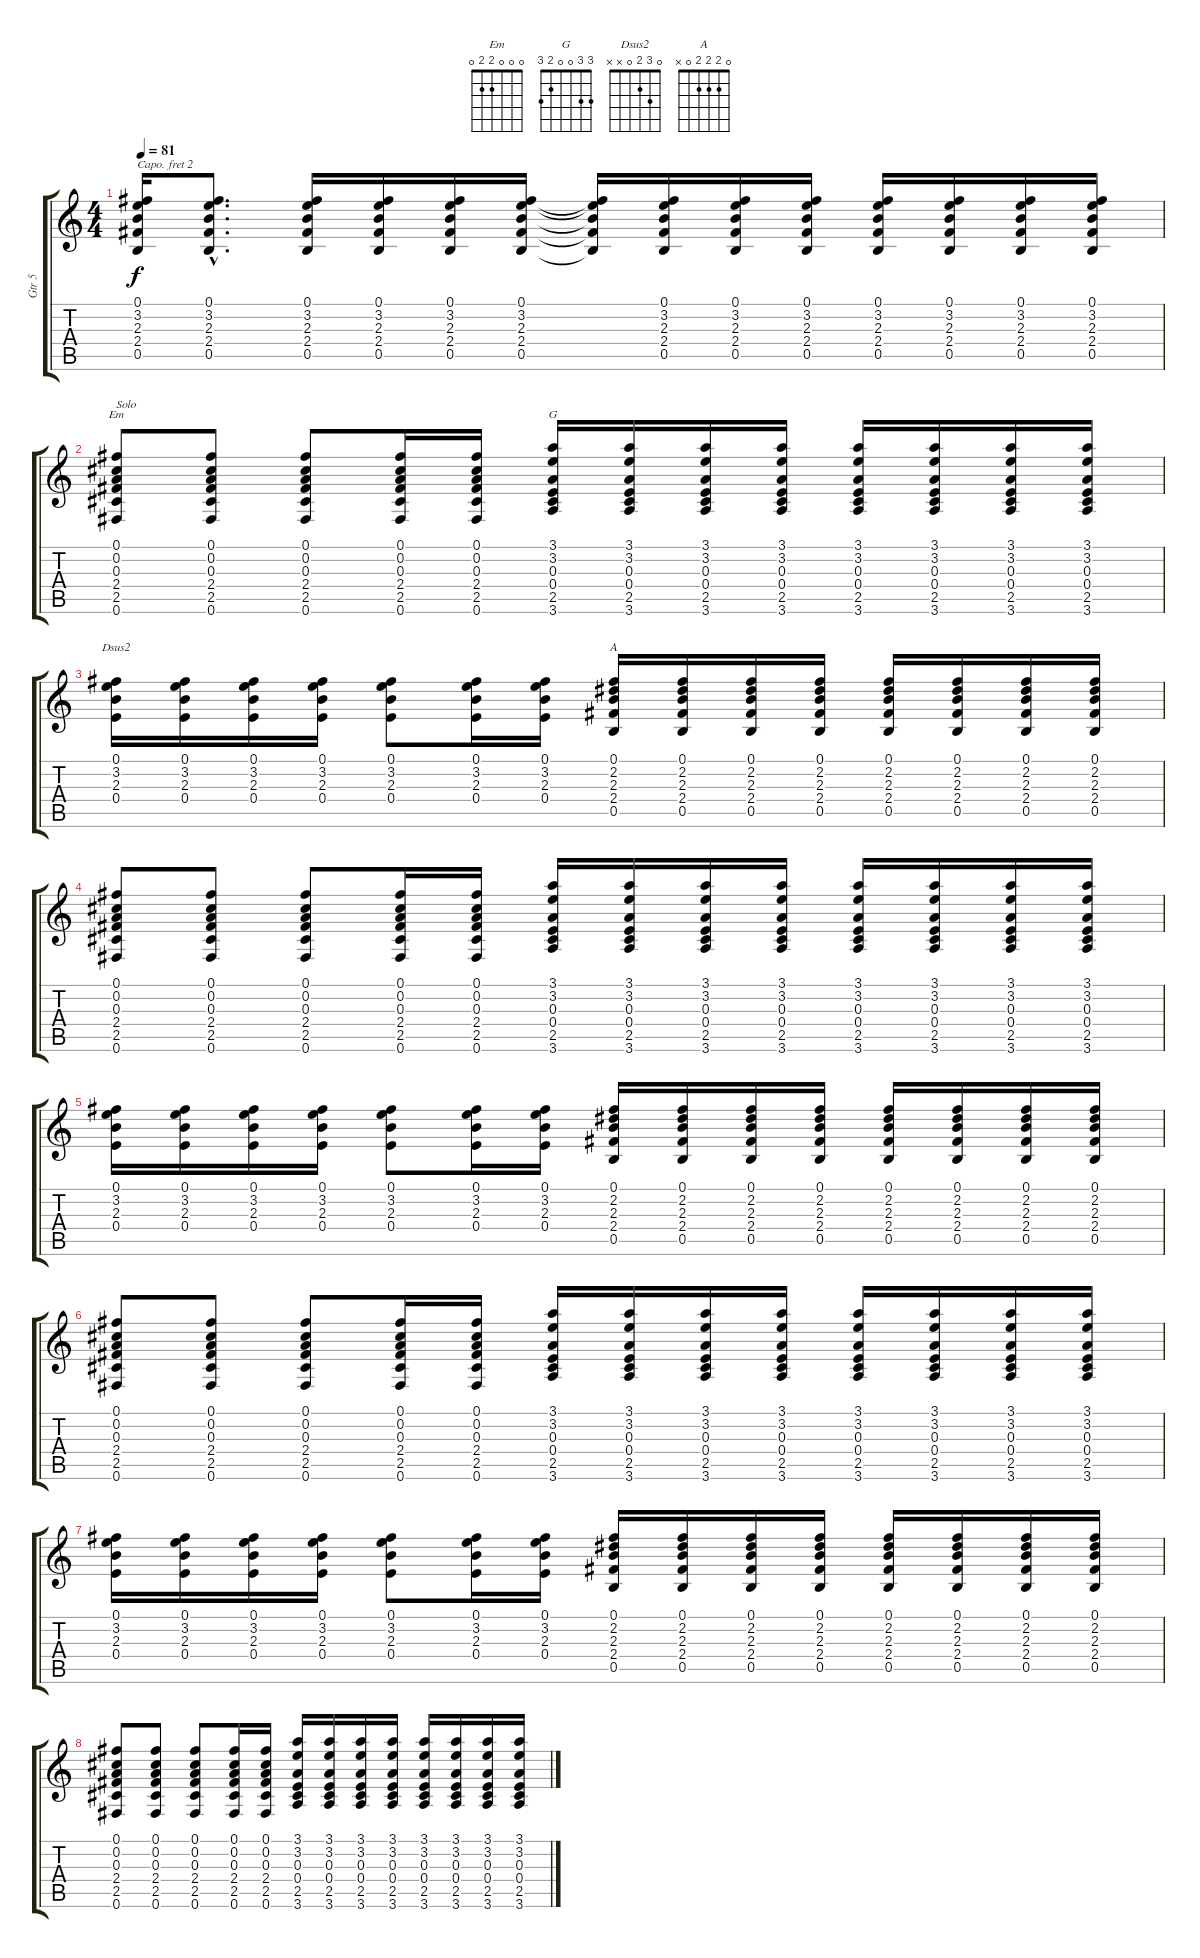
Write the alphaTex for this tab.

\track ("Gtr 5" "Gtr 5") {instrument distortionguitar}
\staff {score tabs}
\capo 2
\tuning (E4 B3 G3 D3 A2 E2) {hide}
\chord ("Em" 0 0 0 2 2 0)
\chord ("G" 3 3 0 0 2 3)
\chord ("Dsus2" 0 3 2 0 x x)
\chord ("A" 0 2 2 2 0 x)
\ts (4 4)
\tempo 81
\clef g2
\ks c
(0.1 3.2 2.3 2.4 0.5).16{dy f} (0.1{hac} 3.2{hac} 2.3{hac} 2.4{hac} 0.5{hac}).8{d} (0.1 3.2 2.3 2.4 0.5).16 (0.1 3.2 2.3 2.4 0.5).16 (0.1 3.2 2.3 2.4 0.5).16 (0.1 3.2 2.3 2.4 0.5).16 (0.1{t} 3.2{t} 2.3{t} 2.4{t} 0.5{t}).16 (0.1 3.2 2.3 2.4 0.5).16 (0.1 3.2 2.3 2.4 0.5).16 (0.1 3.2 2.3 2.4 0.5).16 (0.1 3.2 2.3 2.4 0.5).16 (0.1 3.2 2.3 2.4 0.5).16 (0.1 3.2 2.3 2.4 0.5).16 (0.1 3.2 2.3 2.4 0.5).16 |
(0.1 0.2 0.3 2.4 2.5 0.6).8{ch "Em" txt "Solo"} (0.1 0.2 0.3 2.4 2.5 0.6).8 (0.1 0.2 0.3 2.4 2.5 0.6).8 (0.1 0.2 0.3 2.4 2.5 0.6).16 (0.1 0.2 0.3 2.4 2.5 0.6).16 (3.1 3.2 0.3 0.4 2.5 3.6).16{ch "G"} (3.1 3.2 0.3 0.4 2.5 3.6).16 (3.1 3.2 0.3 0.4 2.5 3.6).16 (3.1 3.2 0.3 0.4 2.5 3.6).16 (3.1 3.2 0.3 0.4 2.5 3.6).16 (3.1 3.2 0.3 0.4 2.5 3.6).16 (3.1 3.2 0.3 0.4 2.5 3.6).16 (3.1 3.2 0.3 0.4 2.5 3.6).16 |
(0.1 3.2 2.3 0.4).16{ch "Dsus2"} (0.1 3.2 2.3 0.4).16 (0.1 3.2 2.3 0.4).16 (0.1 3.2 2.3 0.4).16 (0.1 3.2 2.3 0.4).8 (0.1 3.2 2.3 0.4).16 (0.1 3.2 2.3 0.4).16 (0.1 2.2 2.3 2.4 0.5).16{ch "A"} (0.1 2.2 2.3 2.4 0.5).16 (0.1 2.2 2.3 2.4 0.5).16 (0.1 2.2 2.3 2.4 0.5).16 (0.1 2.2 2.3 2.4 0.5).16 (0.1 2.2 2.3 2.4 0.5).16 (0.1 2.2 2.3 2.4 0.5).16 (0.1 2.2 2.3 2.4 0.5).16 |
(0.1 0.2 0.3 2.4 2.5 0.6).8 (0.1 0.2 0.3 2.4 2.5 0.6).8 (0.1 0.2 0.3 2.4 2.5 0.6).8 (0.1 0.2 0.3 2.4 2.5 0.6).16 (0.1 0.2 0.3 2.4 2.5 0.6).16 (3.1 3.2 0.3 0.4 2.5 3.6).16 (3.1 3.2 0.3 0.4 2.5 3.6).16 (3.1 3.2 0.3 0.4 2.5 3.6).16 (3.1 3.2 0.3 0.4 2.5 3.6).16 (3.1 3.2 0.3 0.4 2.5 3.6).16 (3.1 3.2 0.3 0.4 2.5 3.6).16 (3.1 3.2 0.3 0.4 2.5 3.6).16 (3.1 3.2 0.3 0.4 2.5 3.6).16 |
(0.1 3.2 2.3 0.4).16 (0.1 3.2 2.3 0.4).16 (0.1 3.2 2.3 0.4).16 (0.1 3.2 2.3 0.4).16 (0.1 3.2 2.3 0.4).8 (0.1 3.2 2.3 0.4).16 (0.1 3.2 2.3 0.4).16 (0.1 2.2 2.3 2.4 0.5).16 (0.1 2.2 2.3 2.4 0.5).16 (0.1 2.2 2.3 2.4 0.5).16 (0.1 2.2 2.3 2.4 0.5).16 (0.1 2.2 2.3 2.4 0.5).16 (0.1 2.2 2.3 2.4 0.5).16 (0.1 2.2 2.3 2.4 0.5).16 (0.1 2.2 2.3 2.4 0.5).16 |
(0.1 0.2 0.3 2.4 2.5 0.6).8 (0.1 0.2 0.3 2.4 2.5 0.6).8 (0.1 0.2 0.3 2.4 2.5 0.6).8 (0.1 0.2 0.3 2.4 2.5 0.6).16 (0.1 0.2 0.3 2.4 2.5 0.6).16 (3.1 3.2 0.3 0.4 2.5 3.6).16 (3.1 3.2 0.3 0.4 2.5 3.6).16 (3.1 3.2 0.3 0.4 2.5 3.6).16 (3.1 3.2 0.3 0.4 2.5 3.6).16 (3.1 3.2 0.3 0.4 2.5 3.6).16 (3.1 3.2 0.3 0.4 2.5 3.6).16 (3.1 3.2 0.3 0.4 2.5 3.6).16 (3.1 3.2 0.3 0.4 2.5 3.6).16 |
(0.1 3.2 2.3 0.4).16 (0.1 3.2 2.3 0.4).16 (0.1 3.2 2.3 0.4).16 (0.1 3.2 2.3 0.4).16 (0.1 3.2 2.3 0.4).8 (0.1 3.2 2.3 0.4).16 (0.1 3.2 2.3 0.4).16 (0.1 2.2 2.3 2.4 0.5).16 (0.1 2.2 2.3 2.4 0.5).16 (0.1 2.2 2.3 2.4 0.5).16 (0.1 2.2 2.3 2.4 0.5).16 (0.1 2.2 2.3 2.4 0.5).16 (0.1 2.2 2.3 2.4 0.5).16 (0.1 2.2 2.3 2.4 0.5).16 (0.1 2.2 2.3 2.4 0.5).16 |
(0.1 0.2 0.3 2.4 2.5 0.6).8 (0.1 0.2 0.3 2.4 2.5 0.6).8 (0.1 0.2 0.3 2.4 2.5 0.6).8 (0.1 0.2 0.3 2.4 2.5 0.6).16 (0.1 0.2 0.3 2.4 2.5 0.6).16 (3.1 3.2 0.3 0.4 2.5 3.6).16 (3.1 3.2 0.3 0.4 2.5 3.6).16 (3.1 3.2 0.3 0.4 2.5 3.6).16 (3.1 3.2 0.3 0.4 2.5 3.6).16 (3.1 3.2 0.3 0.4 2.5 3.6).16 (3.1 3.2 0.3 0.4 2.5 3.6).16 (3.1 3.2 0.3 0.4 2.5 3.6).16 (3.1 3.2 0.3 0.4 2.5 3.6).16
